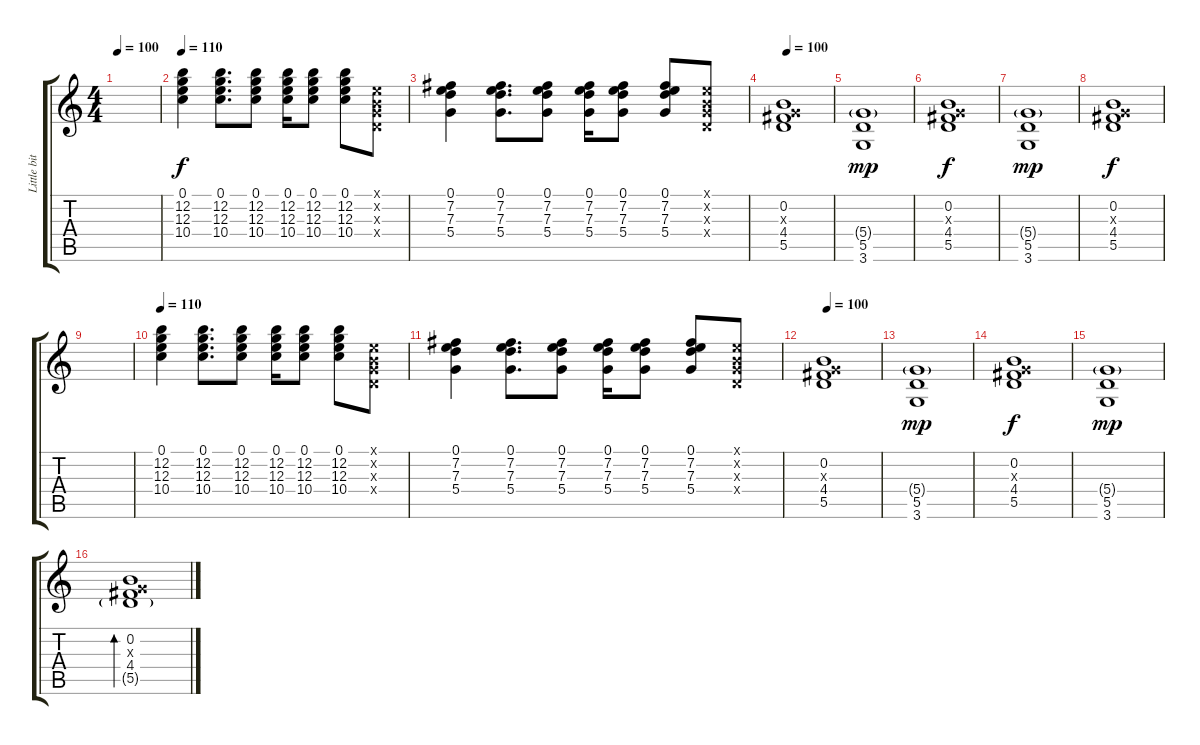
\track ("Little bit o' Fuzz" "Little bit") {instrument electricguitarclean}
\staff {score tabs}
\tuning (E4 B3 G3 D3 A2 E2) {hide}
\ts (4 4)
\tempo 100
\clef g2
\ks c
|
\tempo 110
(0.1 12.2 12.3 10.4).4 (0.1 12.2 12.3 10.4).8{d} (0.1 12.2 12.3 10.4).8 (0.1 12.2 12.3 10.4).16 (0.1 12.2 12.3 10.4).8 (0.1 12.2 12.3 10.4).8 (0.1{x} 0.2{x} 0.3{x} 0.4{x}).8 |
(0.1 7.2 7.3 5.4).4 (0.1 7.2 7.3 5.4).8{d} (0.1 7.2 7.3 5.4).8 (0.1 7.2 7.3 5.4).16 (0.1 7.2 7.3 5.4).8 (0.1 7.2 7.3 5.4).8 (0.1{x} 0.2{x} 0.3{x} 0.4{x}).8 |
\tempo 100
(0.2 0.3{x} 4.4 5.5).1 |
(5.4{g} 5.5 3.6).1{dy mp} |
(0.2 0.3{x} 4.4 5.5).1{dy f} |
(5.4{g} 5.5 3.6).1{dy mp} |
(0.2 0.3{x} 4.4 5.5).1{dy f} |
|
\tempo 110
(0.1 12.2 12.3 10.4).4 (0.1 12.2 12.3 10.4).8{d} (0.1 12.2 12.3 10.4).8 (0.1 12.2 12.3 10.4).16 (0.1 12.2 12.3 10.4).8 (0.1 12.2 12.3 10.4).8 (0.1{x} 0.2{x} 0.3{x} 0.4{x}).8 |
(0.1 7.2 7.3 5.4).4 (0.1 7.2 7.3 5.4).8{d} (0.1 7.2 7.3 5.4).8 (0.1 7.2 7.3 5.4).16 (0.1 7.2 7.3 5.4).8 (0.1 7.2 7.3 5.4).8 (0.1{x} 0.2{x} 0.3{x} 0.4{x}).8 |
\tempo 100
(0.2 0.3{x} 4.4 5.5).1 |
(5.4{g} 5.5 3.6).1{dy mp} |
(0.2 0.3{x} 4.4 5.5).1{dy f} |
(5.4{g} 5.5 3.6).1{dy mp} |
(0.2 0.3{x} 4.4 5.5{g}).1{bd 120}
